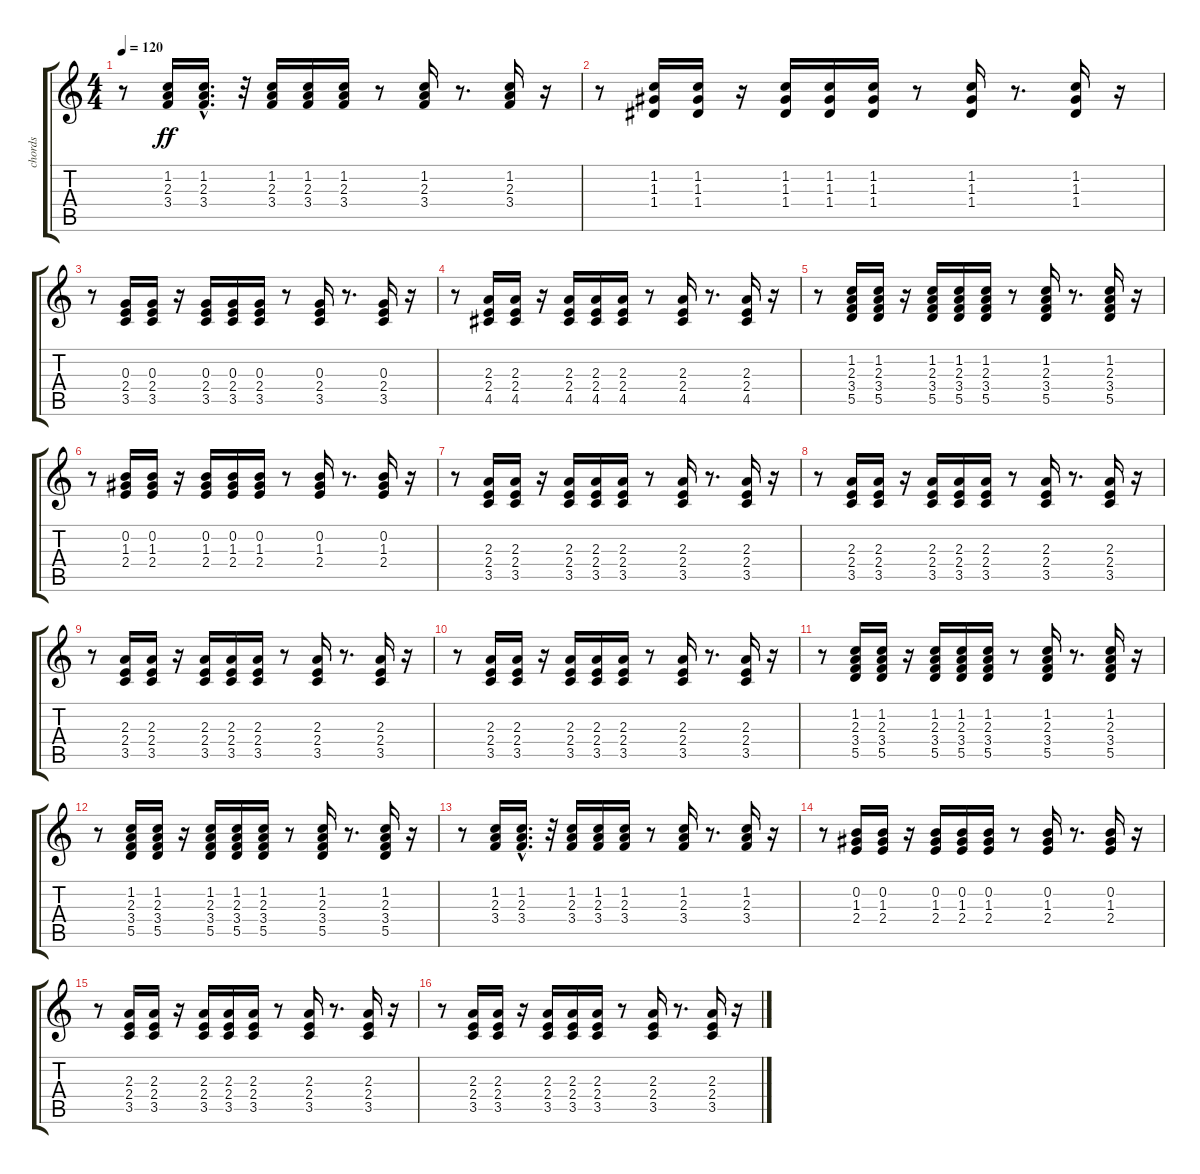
\track ("chords" "chords") {instrument synthbass1}
\staff {score tabs}
\tuning (E4 B3 G3 D3 A2 E2) {hide}
\ts (4 4)
\tempo 120
\clef g2
\ks c
r.8{dy ff instrument synthbass1} (1.2 2.3 3.4).16 (1.2{hac} 2.3{hac} 3.4{hac}).16{d} r.32 (1.2 2.3 3.4).16 (1.2 2.3 3.4).16 (1.2 2.3 3.4).16 r.8 (1.2 2.3 3.4).16 r.8{d} (1.2 2.3 3.4).16 r.16 |
r.8 (1.2 1.3 1.4).16 (1.2 1.3 1.4).16 r.16 (1.2 1.3 1.4).16 (1.2 1.3 1.4).16 (1.2 1.3 1.4).16 r.8 (1.2 1.3 1.4).16 r.8{d} (1.2 1.3 1.4).16 r.16 |
r.8 (0.3 2.4 3.5).16 (0.3 2.4 3.5).16 r.16 (0.3 2.4 3.5).16 (0.3 2.4 3.5).16 (0.3 2.4 3.5).16 r.8 (0.3 2.4 3.5).16 r.8{d} (0.3 2.4 3.5).16 r.16 |
r.8 (2.3 2.4 4.5).16 (2.3 2.4 4.5).16 r.16 (2.3 2.4 4.5).16 (2.3 2.4 4.5).16 (2.3 2.4 4.5).16 r.8 (2.3 2.4 4.5).16 r.8{d} (2.3 2.4 4.5).16 r.16 |
r.8 (1.2 2.3 3.4 5.5).16 (1.2 2.3 3.4 5.5).16 r.16 (1.2 2.3 3.4 5.5).16 (1.2 2.3 3.4 5.5).16 (1.2 2.3 3.4 5.5).16 r.8 (1.2 2.3 3.4 5.5).16 r.8{d} (1.2 2.3 3.4 5.5).16 r.16 |
r.8 (0.2 1.3 2.4).16 (0.2 1.3 2.4).16 r.16 (0.2 1.3 2.4).16 (0.2 1.3 2.4).16 (0.2 1.3 2.4).16 r.8 (0.2 1.3 2.4).16 r.8{d} (0.2 1.3 2.4).16 r.16 |
r.8 (2.3 2.4 3.5).16 (2.3 2.4 3.5).16 r.16 (2.3 2.4 3.5).16 (2.3 2.4 3.5).16 (2.3 2.4 3.5).16 r.8 (2.3 2.4 3.5).16 r.8{d} (2.3 2.4 3.5).16 r.16 |
r.8 (2.3 2.4 3.5).16 (2.3 2.4 3.5).16 r.16 (2.3 2.4 3.5).16 (2.3 2.4 3.5).16 (2.3 2.4 3.5).16 r.8 (2.3 2.4 3.5).16 r.8{d} (2.3 2.4 3.5).16 r.16 |
r.8 (2.3 2.4 3.5).16 (2.3 2.4 3.5).16 r.16 (2.3 2.4 3.5).16 (2.3 2.4 3.5).16 (2.3 2.4 3.5).16 r.8 (2.3 2.4 3.5).16 r.8{d} (2.3 2.4 3.5).16 r.16 |
r.8 (2.3 2.4 3.5).16 (2.3 2.4 3.5).16 r.16 (2.3 2.4 3.5).16 (2.3 2.4 3.5).16 (2.3 2.4 3.5).16 r.8 (2.3 2.4 3.5).16 r.8{d} (2.3 2.4 3.5).16 r.16 |
r.8 (1.2 2.3 3.4 5.5).16 (1.2 2.3 3.4 5.5).16 r.16 (1.2 2.3 3.4 5.5).16 (1.2 2.3 3.4 5.5).16 (1.2 2.3 3.4 5.5).16 r.8 (1.2 2.3 3.4 5.5).16 r.8{d} (1.2 2.3 3.4 5.5).16 r.16 |
r.8 (1.2 2.3 3.4 5.5).16 (1.2 2.3 3.4 5.5).16 r.16 (1.2 2.3 3.4 5.5).16 (1.2 2.3 3.4 5.5).16 (1.2 2.3 3.4 5.5).16 r.8 (1.2 2.3 3.4 5.5).16 r.8{d} (1.2 2.3 3.4 5.5).16 r.16 |
r.8 (1.2 2.3 3.4).16 (1.2{hac} 2.3{hac} 3.4{hac}).16{d} r.32 (1.2 2.3 3.4).16 (1.2 2.3 3.4).16 (1.2 2.3 3.4).16 r.8 (1.2 2.3 3.4).16 r.8{d} (1.2 2.3 3.4).16 r.16 |
r.8 (0.2 1.3 2.4).16 (0.2 1.3 2.4).16 r.16 (0.2 1.3 2.4).16 (0.2 1.3 2.4).16 (0.2 1.3 2.4).16 r.8 (0.2 1.3 2.4).16 r.8{d} (0.2 1.3 2.4).16 r.16 |
r.8 (2.3 2.4 3.5).16 (2.3 2.4 3.5).16 r.16 (2.3 2.4 3.5).16 (2.3 2.4 3.5).16 (2.3 2.4 3.5).16 r.8 (2.3 2.4 3.5).16 r.8{d} (2.3 2.4 3.5).16 r.16 |
r.8 (2.3 2.4 3.5).16 (2.3 2.4 3.5).16 r.16 (2.3 2.4 3.5).16 (2.3 2.4 3.5).16 (2.3 2.4 3.5).16 r.8 (2.3 2.4 3.5).16 r.8{d} (2.3 2.4 3.5).16 r.16
